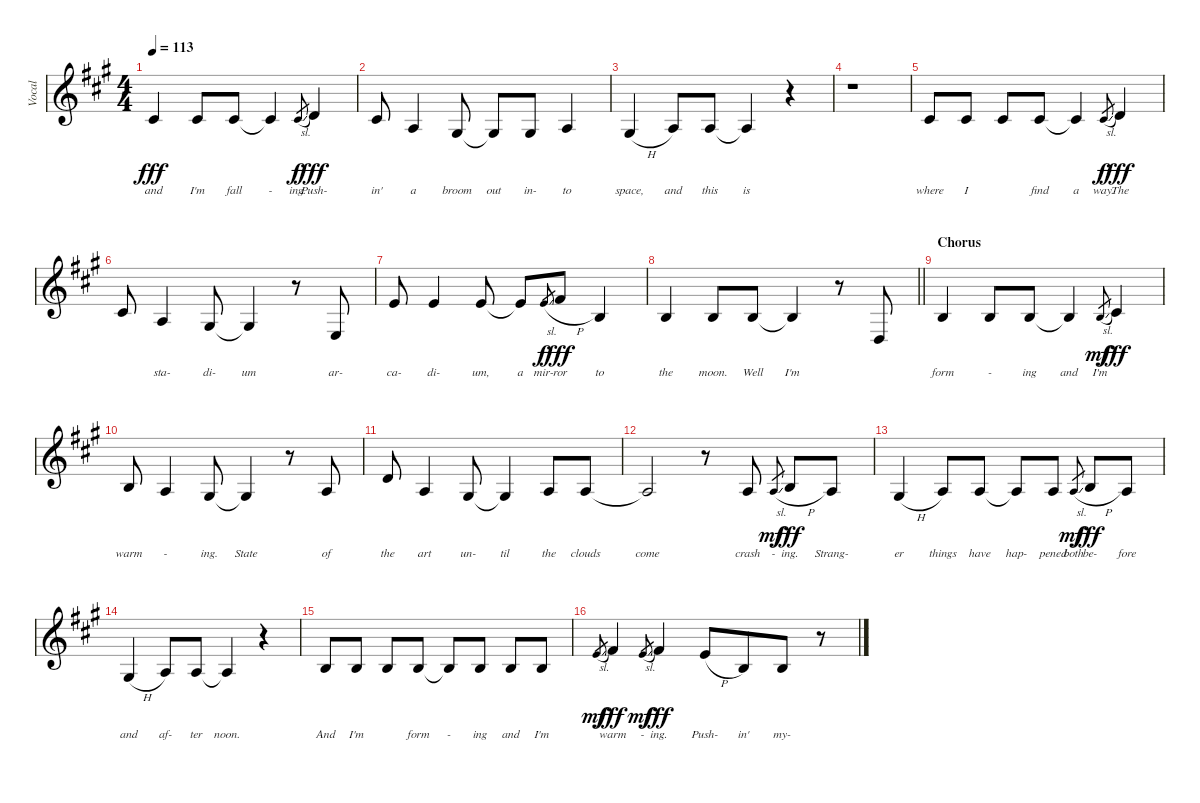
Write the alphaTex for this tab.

\track ("Vocal" "Vocal") {instrument lead6voice}
\staff {score}
\tuning (E4 B3 G3 D3 A2 E2) {hide}
\ts (4 4)
\tempo 113
\clef g2
\ks f#minor
2.2.4{lyrics (0 "and") lyrics (1 "") lyrics (2 "") lyrics (3 "") lyrics (4 "") dy fff} 2.2.8{lyrics (0 "I'm") lyrics (1 "") lyrics (2 "") lyrics (3 "") lyrics (4 "")} 2.2.8{lyrics (0 "fall") lyrics (1 "") lyrics (2 "") lyrics (3 "") lyrics (4 "")} 2.2{t}.4{lyrics (0 "-") lyrics (1 "") lyrics (2 "") lyrics (3 "") lyrics (4 "")} 2.2{sl}.8{lyrics (0 "ing.") lyrics (1 "") lyrics (2 "") lyrics (3 "") lyrics (4 "") gr dy f} 3.2.4{lyrics (0 "Push-") lyrics (1 "") lyrics (2 "") lyrics (3 "") lyrics (4 "") dy fff} |
2.2.8{lyrics (0 "in'") lyrics (1 "") lyrics (2 "") lyrics (3 "") lyrics (4 "")} 2.3.4{lyrics (0 "a") lyrics (1 "") lyrics (2 "") lyrics (3 "") lyrics (4 "")} 1.3.8{lyrics (0 "broom") lyrics (1 "") lyrics (2 "") lyrics (3 "") lyrics (4 "")} 1.3{t}.8{lyrics (0 "out") lyrics (1 "") lyrics (2 "") lyrics (3 "") lyrics (4 "")} 1.3.8{lyrics (0 "in-") lyrics (1 "") lyrics (2 "") lyrics (3 "") lyrics (4 "")} 2.3.4{lyrics (0 "to") lyrics (1 "") lyrics (2 "") lyrics (3 "") lyrics (4 "")} |
1.3{h}.4{lyrics (0 "space,") lyrics (1 "") lyrics (2 "") lyrics (3 "") lyrics (4 "")} 2.3.8{lyrics (0 "and") lyrics (1 "") lyrics (2 "") lyrics (3 "") lyrics (4 "")} 2.3.8{lyrics (0 "this") lyrics (1 "") lyrics (2 "") lyrics (3 "") lyrics (4 "")} 2.3{t}.4{lyrics (0 "is") lyrics (1 "") lyrics (2 "") lyrics (3 "") lyrics (4 "")} r.4 |
r.1 |
2.2.8{lyrics (0 "where") lyrics (1 "") lyrics (2 "") lyrics (3 "") lyrics (4 "")} 2.2.8{lyrics (0 "I") lyrics (1 "") lyrics (2 "") lyrics (3 "") lyrics (4 "")} 2.2.8{lyrics (0 " ") lyrics (1 "") lyrics (2 "") lyrics (3 "") lyrics (4 "")} 2.2.8{lyrics (0 "find") lyrics (1 "") lyrics (2 "") lyrics (3 "") lyrics (4 "")} 2.2{t}.4{lyrics (0 "a") lyrics (1 "") lyrics (2 "") lyrics (3 "") lyrics (4 "")} 2.2{sl}.8{lyrics (0 "way.") lyrics (1 "") lyrics (2 "") lyrics (3 "") lyrics (4 "") gr dy f} 3.2.4{lyrics (0 "The") lyrics (1 "") lyrics (2 "") lyrics (3 "") lyrics (4 "") dy fff} |
2.2.8{lyrics (0 "") lyrics (1 "") lyrics (2 "") lyrics (3 "") lyrics (4 "")} 2.3.4{lyrics (0 "sta-") lyrics (1 "") lyrics (2 "") lyrics (3 "") lyrics (4 "")} 1.3.8{lyrics (0 "di-") lyrics (1 "") lyrics (2 "") lyrics (3 "") lyrics (4 "")} 1.3{t}.4{lyrics (0 "um") lyrics (1 "") lyrics (2 "") lyrics (3 "") lyrics (4 "")} r.8 2.4.8{lyrics (0 "ar-") lyrics (1 "") lyrics (2 "") lyrics (3 "") lyrics (4 "")} |
0.1.8{lyrics (0 "ca-") lyrics (1 "") lyrics (2 "") lyrics (3 "") lyrics (4 "")} 0.1.4{lyrics (0 "di-") lyrics (1 "") lyrics (2 "") lyrics (3 "") lyrics (4 "")} 0.1.8{lyrics (0 "um,") lyrics (1 "") lyrics (2 "") lyrics (3 "") lyrics (4 "")} 0.1{t}.8{lyrics (0 "a") lyrics (1 "") lyrics (2 "") lyrics (3 "") lyrics (4 "")} 5.2{sl}.8{lyrics (0 "mir-") lyrics (1 "") lyrics (2 "") lyrics (3 "") lyrics (4 "") gr dy f} 7.2{h}.8{lyrics (0 "ror") lyrics (1 "") lyrics (2 "") lyrics (3 "") lyrics (4 "") dy fff} 0.2.4{lyrics (0 "to") lyrics (1 "") lyrics (2 "") lyrics (3 "") lyrics (4 "")} |
\barLineRight lightlight
0.2.4{lyrics (0 "the") lyrics (1 "") lyrics (2 "") lyrics (3 "") lyrics (4 "")} 0.2.8{lyrics (0 "moon.") lyrics (1 "") lyrics (2 "") lyrics (3 "") lyrics (4 "")} 0.2.8{lyrics (0 "Well") lyrics (1 "") lyrics (2 "") lyrics (3 "") lyrics (4 "")} 0.2{t}.4{lyrics (0 "I'm") lyrics (1 "") lyrics (2 "") lyrics (3 "") lyrics (4 "")} r.8 0.4.8{lyrics (0 " ") lyrics (1 "") lyrics (2 "") lyrics (3 "") lyrics (4 "")} |
\section ("" "Chorus")
4.3.4{lyrics (0 "form") lyrics (1 "") lyrics (2 "") lyrics (3 "") lyrics (4 "")} 4.3.8{lyrics (0 "-") lyrics (1 "") lyrics (2 "") lyrics (3 "") lyrics (4 "")} 4.3.8{lyrics (0 "ing") lyrics (1 "") lyrics (2 "") lyrics (3 "") lyrics (4 "")} 4.3{t}.4{lyrics (0 "and") lyrics (1 "") lyrics (2 "") lyrics (3 "") lyrics (4 "")} 4.3{sl}.8{lyrics (0 "I'm") lyrics (1 "") lyrics (2 "") lyrics (3 "") lyrics (4 "") gr dy mf} 6.3.4{lyrics (0 " ") lyrics (1 "") lyrics (2 "") lyrics (3 "") lyrics (4 "") dy fff} |
4.3.8{lyrics (0 "warm") lyrics (1 "") lyrics (2 "") lyrics (3 "") lyrics (4 "")} 2.3.4{lyrics (0 "-") lyrics (1 "") lyrics (2 "") lyrics (3 "") lyrics (4 "")} 1.3.8{lyrics (0 "ing.") lyrics (1 "") lyrics (2 "") lyrics (3 "") lyrics (4 "")} 1.3{t}.4{lyrics (0 "State") lyrics (1 "") lyrics (2 "") lyrics (3 "") lyrics (4 "")} r.8 2.3.8{lyrics (0 "of") lyrics (1 "") lyrics (2 "") lyrics (3 "") lyrics (4 "")} |
7.3.8{lyrics (0 "the") lyrics (1 "") lyrics (2 "") lyrics (3 "") lyrics (4 "")} 2.3.4{lyrics (0 "art") lyrics (1 "") lyrics (2 "") lyrics (3 "") lyrics (4 "")} 1.3.8{lyrics (0 "un-") lyrics (1 "") lyrics (2 "") lyrics (3 "") lyrics (4 "")} 1.3{t}.4{lyrics (0 "til") lyrics (1 "") lyrics (2 "") lyrics (3 "") lyrics (4 "")} 2.3.8{lyrics (0 "the") lyrics (1 "") lyrics (2 "") lyrics (3 "") lyrics (4 "")} 2.3.8{lyrics (0 "clouds") lyrics (1 "") lyrics (2 "") lyrics (3 "") lyrics (4 "")} |
2.3{t}.2{lyrics (0 "come") lyrics (1 "") lyrics (2 "") lyrics (3 "") lyrics (4 "")} r.8 2.3.8{lyrics (0 "crash") lyrics (1 "") lyrics (2 "") lyrics (3 "") lyrics (4 "")} 2.3{sl}.8{lyrics (0 "-") lyrics (1 "") lyrics (2 "") lyrics (3 "") lyrics (4 "") gr dy mf beam merge} 4.3{h}.8{lyrics (0 "ing.") lyrics (1 "") lyrics (2 "") lyrics (3 "") lyrics (4 "") dy fff} 2.3.8{lyrics (0 "Strang-") lyrics (1 "") lyrics (2 "") lyrics (3 "") lyrics (4 "")} |
1.3{h}.4{lyrics (0 "er") lyrics (1 "") lyrics (2 "") lyrics (3 "") lyrics (4 "")} 2.3.8{lyrics (0 "things") lyrics (1 "") lyrics (2 "") lyrics (3 "") lyrics (4 "")} 2.3.8{lyrics (0 "have") lyrics (1 "") lyrics (2 "") lyrics (3 "") lyrics (4 "")} 2.3{t}.8{lyrics (0 "hap-") lyrics (1 "") lyrics (2 "") lyrics (3 "") lyrics (4 "")} 2.3.8{lyrics (0 "pened") lyrics (1 "") lyrics (2 "") lyrics (3 "") lyrics (4 "")} 2.3{sl}.8{lyrics (0 "both") lyrics (1 "") lyrics (2 "") lyrics (3 "") lyrics (4 "") gr dy mf} 4.3{h}.8{lyrics (0 "be-") lyrics (1 "") lyrics (2 "") lyrics (3 "") lyrics (4 "") dy fff} 2.3.8{lyrics (0 "fore") lyrics (1 "") lyrics (2 "") lyrics (3 "") lyrics (4 "")} |
1.3{h}.4{lyrics (0 "and") lyrics (1 "") lyrics (2 "") lyrics (3 "") lyrics (4 "")} 2.3.8{lyrics (0 "af-") lyrics (1 "") lyrics (2 "") lyrics (3 "") lyrics (4 "")} 2.3.8{lyrics (0 "ter") lyrics (1 "") lyrics (2 "") lyrics (3 "") lyrics (4 "")} 2.3{t}.4{lyrics (0 "noon.") lyrics (1 "") lyrics (2 "") lyrics (3 "") lyrics (4 "")} r.4 |
4.3.8{lyrics (0 "And") lyrics (1 "") lyrics (2 "") lyrics (3 "") lyrics (4 "")} 4.3.8{lyrics (0 "I'm") lyrics (1 "") lyrics (2 "") lyrics (3 "") lyrics (4 "")} 4.3.8{lyrics (0 " ") lyrics (1 "") lyrics (2 "") lyrics (3 "") lyrics (4 "")} 4.3.8{lyrics (0 "form") lyrics (1 "") lyrics (2 "") lyrics (3 "") lyrics (4 "")} 4.3{t}.8{lyrics (0 "-") lyrics (1 "") lyrics (2 "") lyrics (3 "") lyrics (4 "")} 4.3.8{lyrics (0 "ing") lyrics (1 "") lyrics (2 "") lyrics (3 "") lyrics (4 "")} 4.3.8{lyrics (0 "and") lyrics (1 "") lyrics (2 "") lyrics (3 "") lyrics (4 "")} 4.3.8{lyrics (0 "I'm") lyrics (1 "") lyrics (2 "") lyrics (3 "") lyrics (4 "")} |
5.2{sl}.8{lyrics (0 " ") lyrics (1 "") lyrics (2 "") lyrics (3 "") lyrics (4 "") gr dy mf} 7.2.4{lyrics (0 "warm") lyrics (1 "") lyrics (2 "") lyrics (3 "") lyrics (4 "") dy fff} 5.2{sl}.8{lyrics (0 "-") lyrics (1 "") lyrics (2 "") lyrics (3 "") lyrics (4 "") gr dy mf} 7.2.4{lyrics (0 "ing.") lyrics (1 "") lyrics (2 "") lyrics (3 "") lyrics (4 "") dy fff} 9.3{h}.8{lyrics (0 "Push-") lyrics (1 "") lyrics (2 "") lyrics (3 "") lyrics (4 "")} 4.3.8{lyrics (0 "in'") lyrics (1 "") lyrics (2 "") lyrics (3 "") lyrics (4 "") beam merge} 4.3.8{lyrics (0 "my-") lyrics (1 "") lyrics (2 "") lyrics (3 "") lyrics (4 "")} r.8
